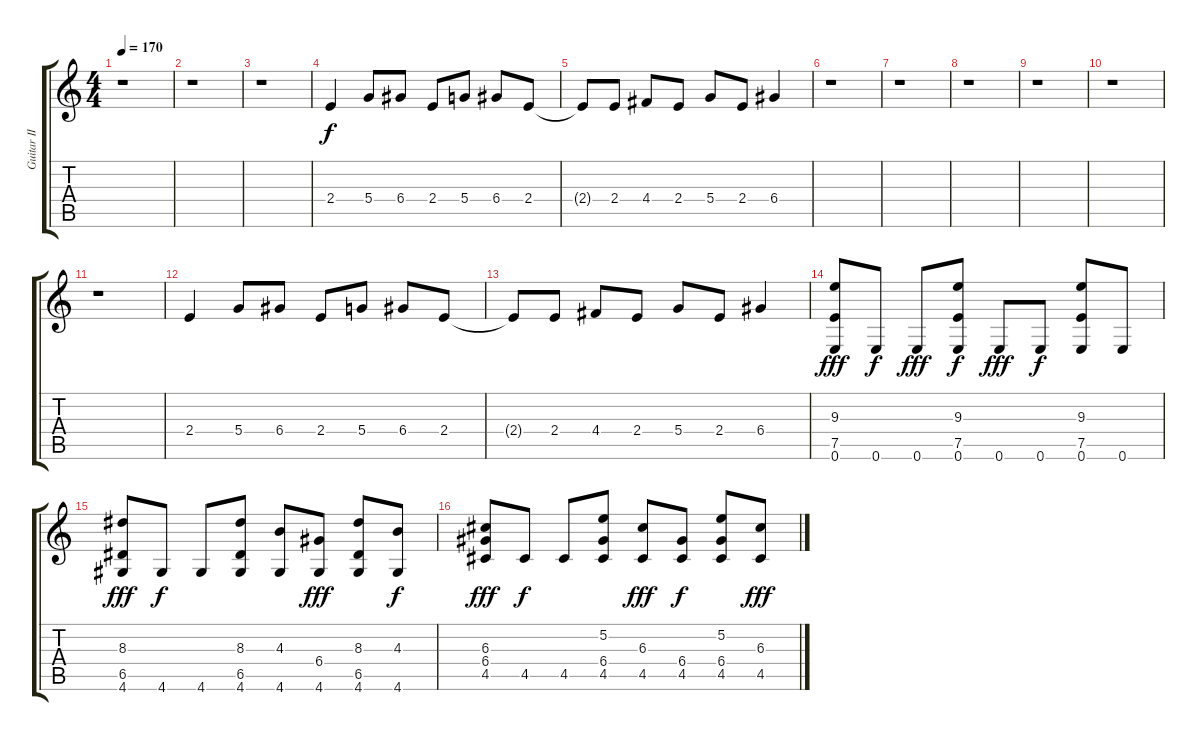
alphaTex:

\track ("Guitar II" "Guitar II") {instrument distortionguitar}
\staff {score tabs}
\tuning (E4 B3 G3 D3 A2 E2) {hide}
\ts (4 4)
\tempo 170
\clef g2
\ks c
r.1{dy f} |
r.1 |
r.1 |
2.4.4 5.4.8 6.4.8 2.4.8 5.4.8 6.4.8 2.4.8 |
2.4{t}.8 2.4.8 4.4.8 2.4.8 5.4.8 2.4.8 6.4.4 |
r.1 |
r.1 |
r.1 |
r.1 |
r.1 |
r.1 |
2.4.4 5.4.8 6.4.8 2.4.8 5.4.8 6.4.8 2.4.8 |
2.4{t}.8 2.4.8 4.4.8 2.4.8 5.4.8 2.4.8 6.4.4 |
(9.3 7.5 0.6).8{dy fff} 0.6.8{dy f} 0.6.8{dy fff} (9.3 7.5 0.6).8{dy f} 0.6.8{dy fff} 0.6.8{dy f} (9.3 7.5 0.6).8 0.6.8 |
(8.3 6.5 4.6).8{dy fff} 4.6.8{dy f} 4.6.8 (8.3 6.5 4.6).8 (4.3 4.6).8 (6.4 4.6).8{dy fff} (8.3 6.5 4.6).8 (4.3 4.6).8{dy f} |
(6.3 6.4 4.5).8{dy fff} 4.5.8{dy f} 4.5.8 (5.2 6.4 4.5).8 (6.3 4.5).8{dy fff} (6.4 4.5).8{dy f} (5.2 6.4 4.5).8 (6.3 4.5).8{dy fff}
